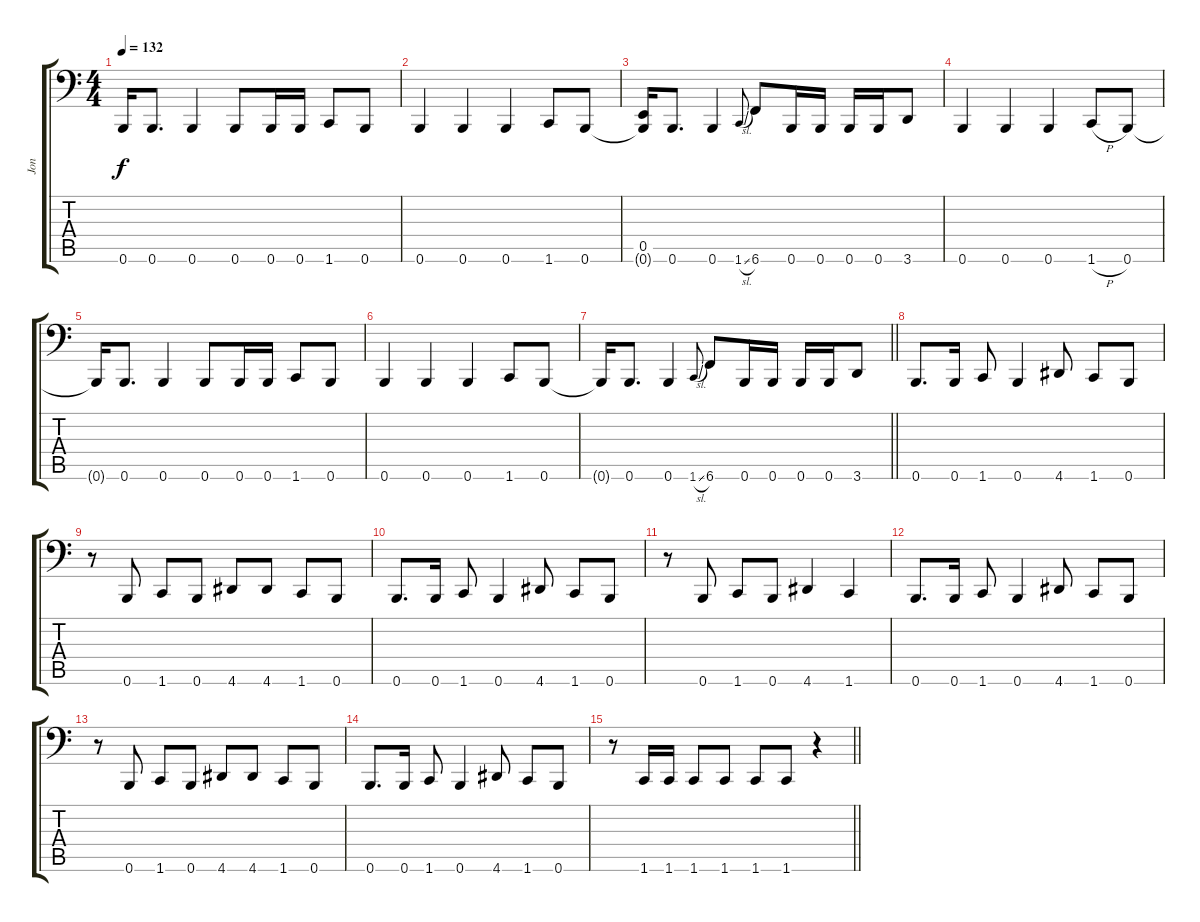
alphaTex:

\track ("Jon" "Jon") {instrument electricbassfinger}
\staff {score tabs}
\tuning (C3 G2 D2 A1 E1 B0) {hide}
\ts (4 4)
\tempo 132
\clef f4
\ks c
0.6{t}.16{dy f} 0.6.8{d} 0.6.4 0.6.8 0.6.16 0.6.16 1.6.8 0.6.8 |
0.6.4 0.6.4 0.6.4 1.6.8 0.6.8 |
(0.5 0.6{t}).16 0.6.8{d} 0.6.4 1.6{sl}.8{gr onbeat} 6.6.8 0.6.16 0.6.16 0.6.16 0.6.16 3.6.8 |
0.6.4 0.6.4 0.6.4 1.6{h}.8 0.6.8 |
0.6{t}.16 0.6.8{d} 0.6.4 0.6.8 0.6.16 0.6.16 1.6.8 0.6.8 |
0.6.4 0.6.4 0.6.4 1.6.8 0.6.8 |
\barLineRight lightlight
0.6{t}.16 0.6.8{d} 0.6.4 1.6{sl}.8{gr onbeat} 6.6.8 0.6.16 0.6.16 0.6.16 0.6.16 3.6.8 |
0.6.8{d} 0.6.16 1.6.8 0.6.4 4.6.8 1.6.8 0.6.8 |
r.8 0.6.8 1.6.8 0.6.8 4.6.8 4.6.8 1.6.8 0.6.8 |
0.6.8{d} 0.6.16 1.6.8 0.6.4 4.6.8 1.6.8 0.6.8 |
r.8 0.6.8 1.6.8 0.6.8 4.6.4 1.6.4 |
0.6.8{d} 0.6.16 1.6.8 0.6.4 4.6.8 1.6.8 0.6.8 |
r.8 0.6.8 1.6.8 0.6.8 4.6.8 4.6.8 1.6.8 0.6.8 |
0.6.8{d} 0.6.16 1.6.8 0.6.4 4.6.8 1.6.8 0.6.8 |
\barLineRight lightlight
r.8 1.6.16 1.6.16 1.6.8 1.6.8 1.6.8 1.6.8 r.4
